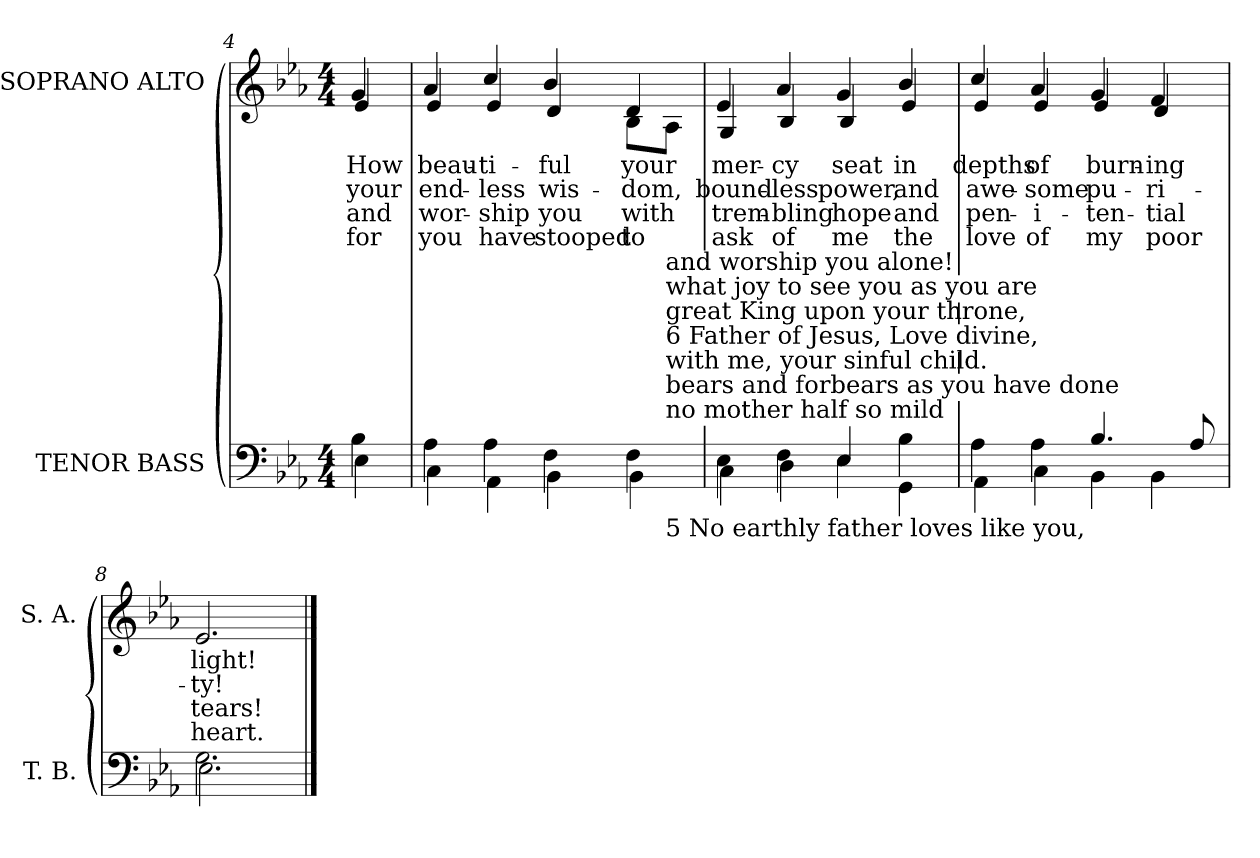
**kern	**kern	**text	**text	**text	**text
*part2	*part1	*part1	*part1	*part1	*part1
*staff2	*staff1	*staff1	*staff1	*staff1	*staff1
*I"TENOR BASS	*I"SOPRANO ALTO	*	*	*	*
*I'T. B.	*I'S. A.	*	*	*	*
!!LO:LB:g=z
*clefF4	*clefG2	*	*	*	*
*k[b-e-a-]	*k[b-e-a-]	*	*	*	*
*E-:	*E-:	*	*	*	*
*M4/4	*M4/4	*	*	*	*
=4	=4	=4	=4	=4	=4
*^	*	*	*	*	*
!	!	!	!LO:LY:b:color=#000000	!LO:LY:b:color=#000000	!LO:LY:b:color=#000000	!LO:LY:b:color=#000000
*	*	*^	*	*	*	*
4B-i\	4E-i\	4gi/	4e-i/	How	your	and	for
=5	=5	=5	=5	=5	=5	=5	=5
!	!	!	!	!LO:LY:b:color=#000000	!LO:LY:b:color=#000000	!LO:LY:b:color=#000000	!LO:LY:b:color=#000000
*	*^	*	*	*	*	*	*
4A-i\	4Ci\	2..ryy	4a-i/	4e-i/	beau-	end-	wor-	you
!	!	!	!	!	!LO:LY:b:color=#000000	!LO:LY:b:color=#000000	!LO:LY:b:color=#000000	!LO:LY:b:color=#000000
4A-i\	4AA-i\	.	4cci/	4e-i/	-ti-	-less	-ship	have
!	!	!	!	!	!LO:LY:b:color=#000000	!LO:LY:b:color=#000000	!LO:LY:b:color=#000000	!LO:LY:b:color=#000000
4Fi\	4BB-i\	.	4b-i/	4di/	-ful	wis-	you	stooped
!	!	!	!	!	!LO:LY:b:color=#000000	!LO:LY:b:color=#000000	!LO:LY:b:color=#000000	!LO:LY:b:color=#000000
4Fi\	4BB-i\	.	4di/	8B-i\L	your	-dom,	with	to
!	!	!LO:TX:b:t=5 No earthly father loves like you,	!	!	!	!	!	!
!	!	!LO:TX:t=no mother half so mild	!	!	!	!	!	!
!	!	!LO:TX:t=bears and forbears as you have done	!	!	!	!	!	!
!	!	!LO:TX:t=with me, your sinful child.	!	!	!	!	!	!
!	!	!LO:TX:t=6 Father of Jesus, Love divine,	!	!	!	!	!	!
!	!	!LO:TX:t=great King upon your throne,	!	!	!	!	!	!
!	!	!LO:TX:t=what joy to see you as you are	!	!	!	!	!	!
!	!	!LO:TX:t=and worship you alone!	!	!	!	!	!	!
.	.	8ryy	.	8A-i\J	.	.	.	.
*	*v	*v	*	*	*	*	*	*
=6	=6	=6	=6	=6	=6	=6	=6
*	*^	*	*	*	*	*	*
!	!	!	!	!	!LO:LY:b:color=#000000	!LO:LY:b:color=#000000	!LO:LY:b:color=#000000	!LO:LY:b:color=#000000
*	*v	*v	*	*	*	*	*	*
4E-i\	4Ci\	4e-i/	4Gi/	mer-	bound-	trem-	ask
!	!	!	!	!LO:LY:b:color=#000000	!LO:LY:b:color=#000000	!LO:LY:b:color=#000000	!LO:LY:b:color=#000000
4Fi\	4Di\	4a-i/	4B-i/	-cy	-less	-bling	of
!	!	!	!	!LO:LY:b:color=#000000	!LO:LY:b:color=#000000	!LO:LY:b:color=#000000	!LO:LY:b:color=#000000
4E-i/	4E-i\	4gi/	4B-i/	seat	power,	hope	me
!	!	!	!	!LO:LY:b:color=#000000	!LO:LY:b:color=#000000	!LO:LY:b:color=#000000	!LO:LY:b:color=#000000
4B-i\	4GGi\	4b-i/	4e-i/	in	and	and	the
=7	=7	=7	=7	=7	=7	=7	=7
!	!	!	!	!LO:LY:b:color=#000000	!LO:LY:b:color=#000000	!LO:LY:b:color=#000000	!LO:LY:b:color=#000000
4A-i\	4AA-i\	4cci/	4e-i/	depths	awe-	pen-	love
!	!	!	!	!LO:LY:b:color=#000000	!LO:LY:b:color=#000000	!LO:LY:b:color=#000000	!LO:LY:b:color=#000000
4A-i\	4Ci\	4a-i/	4e-i/	of	-some	-i-	of
!	!	!	!	!LO:LY:b:color=#000000	!LO:LY:b:color=#000000	!LO:LY:b:color=#000000	!LO:LY:b:color=#000000
4.B-i/	4BB-i\	4gi/	4e-i/	burn-	pu-	-ten-	my
!	!	!	!	!LO:LY:b:color=#000000	!LO:LY:b:color=#000000	!LO:LY:b:color=#000000	!LO:LY:b:color=#000000
.	4BB-i\	4fi/	4di/	-ing	-ri-	-tial	poor
8A-i/	.	.	.	.	.	.	.
=8	=8	=8	=8	=8	=8	=8	=8
!	!	!	!	!LO:LY:b:color=#000000	!LO:LY:b:color=#000000	!LO:LY:b:color=#000000	!LO:LY:b:color=#000000
2.Gi\	2.E-i\	2.e-i/	2.e-i\yy	light!	-ty!	tears!	heart.
*v	*v	*	*	*	*	*	*
*	*v	*v	*	*	*	*
==	==	==	==	==	==
*-	*-	*-	*-	*-	*-
